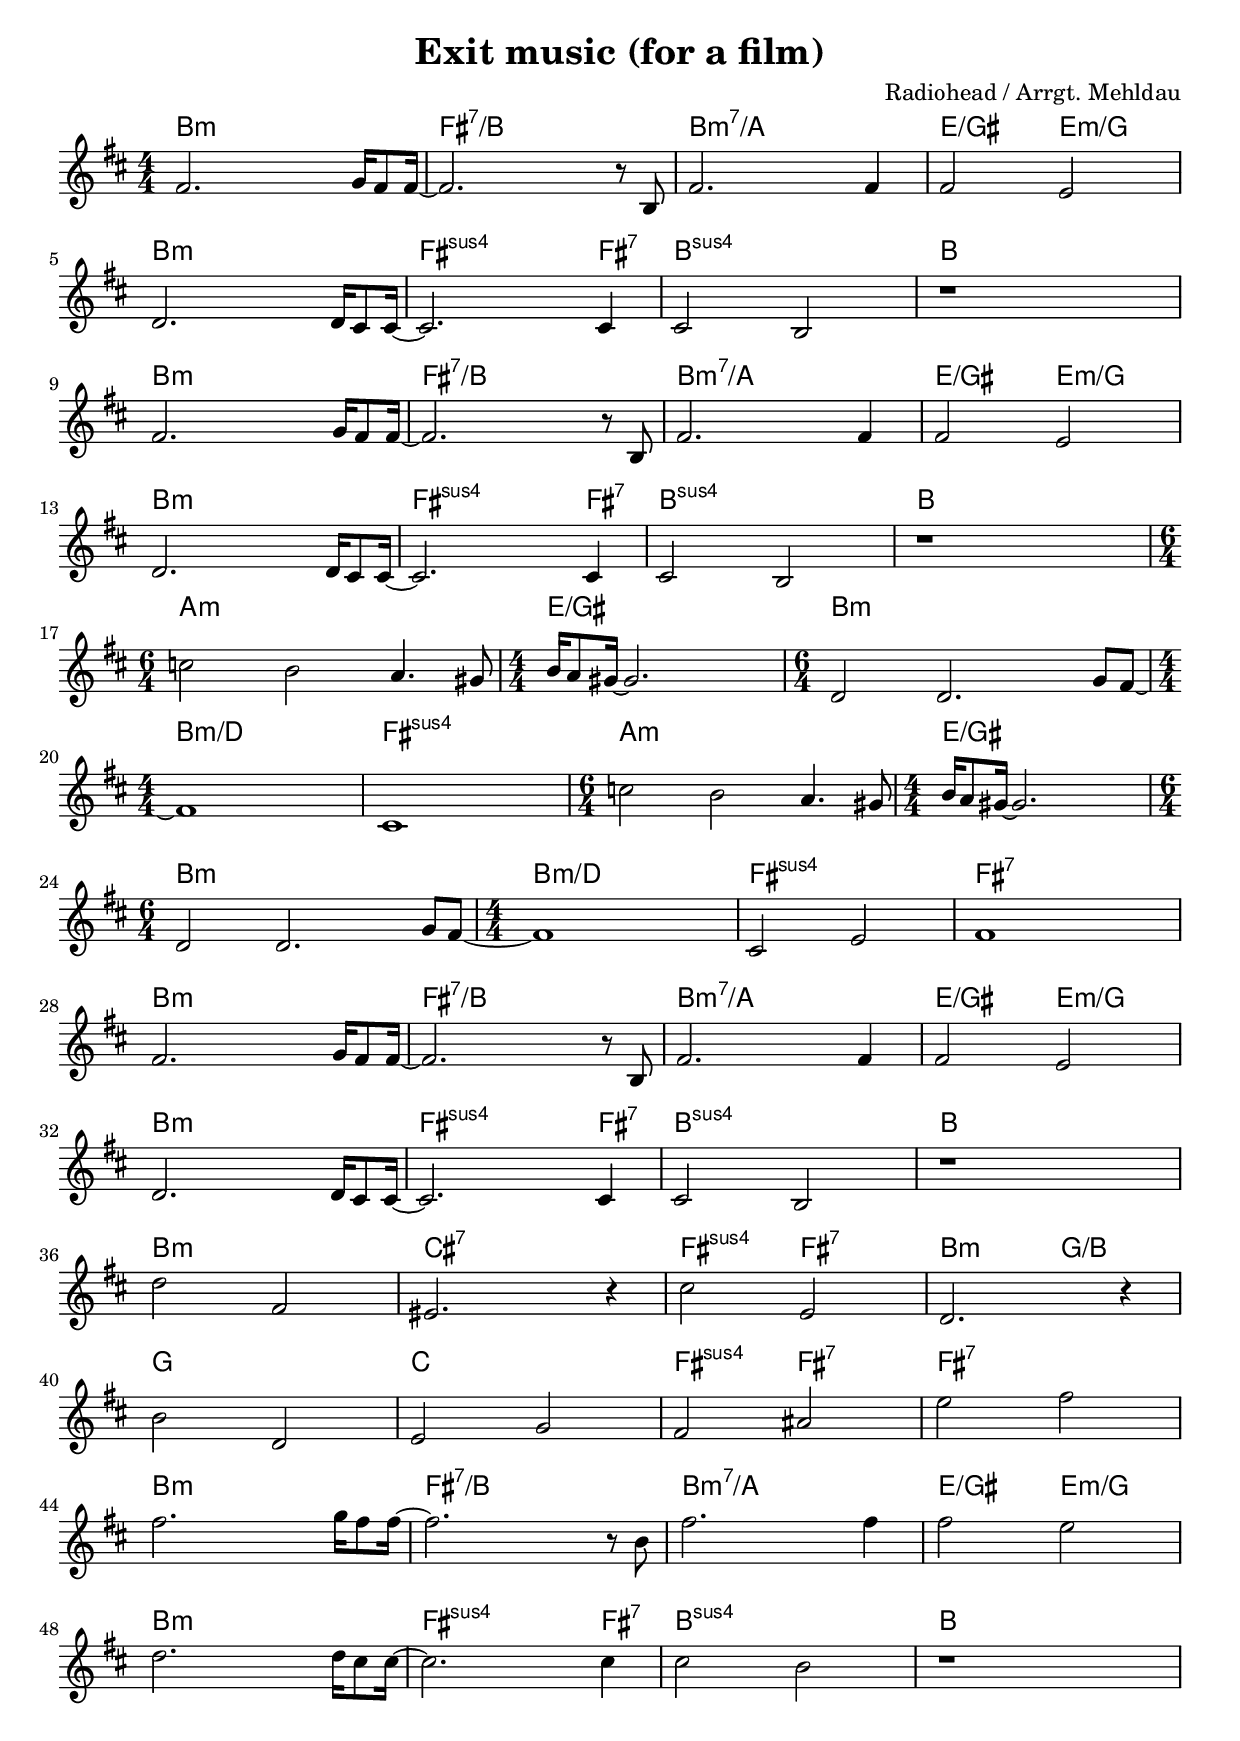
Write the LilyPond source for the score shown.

\version "2.18.2"	

noteCibleTransposition =   c   % c         % d pour Si b %  a, pour Mi b

ton = ""

indent = 0


parta =  \relative c'{
  fis2. g16 fis8 fis16~ |
    fis2. r8 b, |
    fis'2. fis4 |
    fis2 e2 | \break
    d2. d16 cis8 cis16~ |
    cis2. cis4 |
  cis2 b2 |
  r1 | \break

}

harma = \chordmode {
b1:m | fis:7/b | b:m7/a | e2/gis e:m/g | b1:m | fis2.:sus fis4:7 | b1:sus | b   
  }
		      

melodie =  \relative c'{
  \key d \major
  \numericTimeSignature
  \time 4/4
  \repeat unfold 2 {
    \parta
  } \break
  \repeat unfold 2 {
  \time 6/4 c'!2 b a4. gis8 |
  \time 4/4 b16 a8 gis16~ gis2. |
  \time 6/4 d2 d2. g8 fis~ |
  \time 4/4 fis1  |
}
  \alternative {
    { cis1 |}
    { cis2 e2 | fis1 |}
  } \break
  
  \parta

  
  d'2 fis,2  |
  eis2. r4 |
  cis'2 e,2 |
  d2. r4 | \break
  b'2 d,2 |
  e2 g |
  fis ais |
  e' fis2 | \break

  \transpose c c' {
    \parta
  }

}



harmonie =  \chordmode{  
 \repeat unfold 2 {
\harma
 }
 \repeat unfold 2 {
   a1:m s2 | e1/gis | b1:m s2 | b1:m/d |
 }
 \alternative{
   {fis:sus}
   {fis:sus | fis:7}
 }
 \harma

 b1:m | cis:7 | fis2:sus fis:7 | b:m g/b | g1 | c | fis2:sus fis:7 | fis1:7 |

 \harma
}



\header {
  title = #(string-append "Exit music (for a film)" ton )
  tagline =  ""
  composer = "Radiohead / Arrgt. Mehldau"
}



\score{
  <<
    \new ChordNames {
      \transpose c \noteCibleTransposition{
	\harmonie
      }
    }
    \new Staff { 
      \transpose c \noteCibleTransposition {
      \melodie
      }
    }
  >>
  \layout{ \context {      \Score      proportionalNotationDuration = #(ly:make-moment 4 30     )   } }
}






